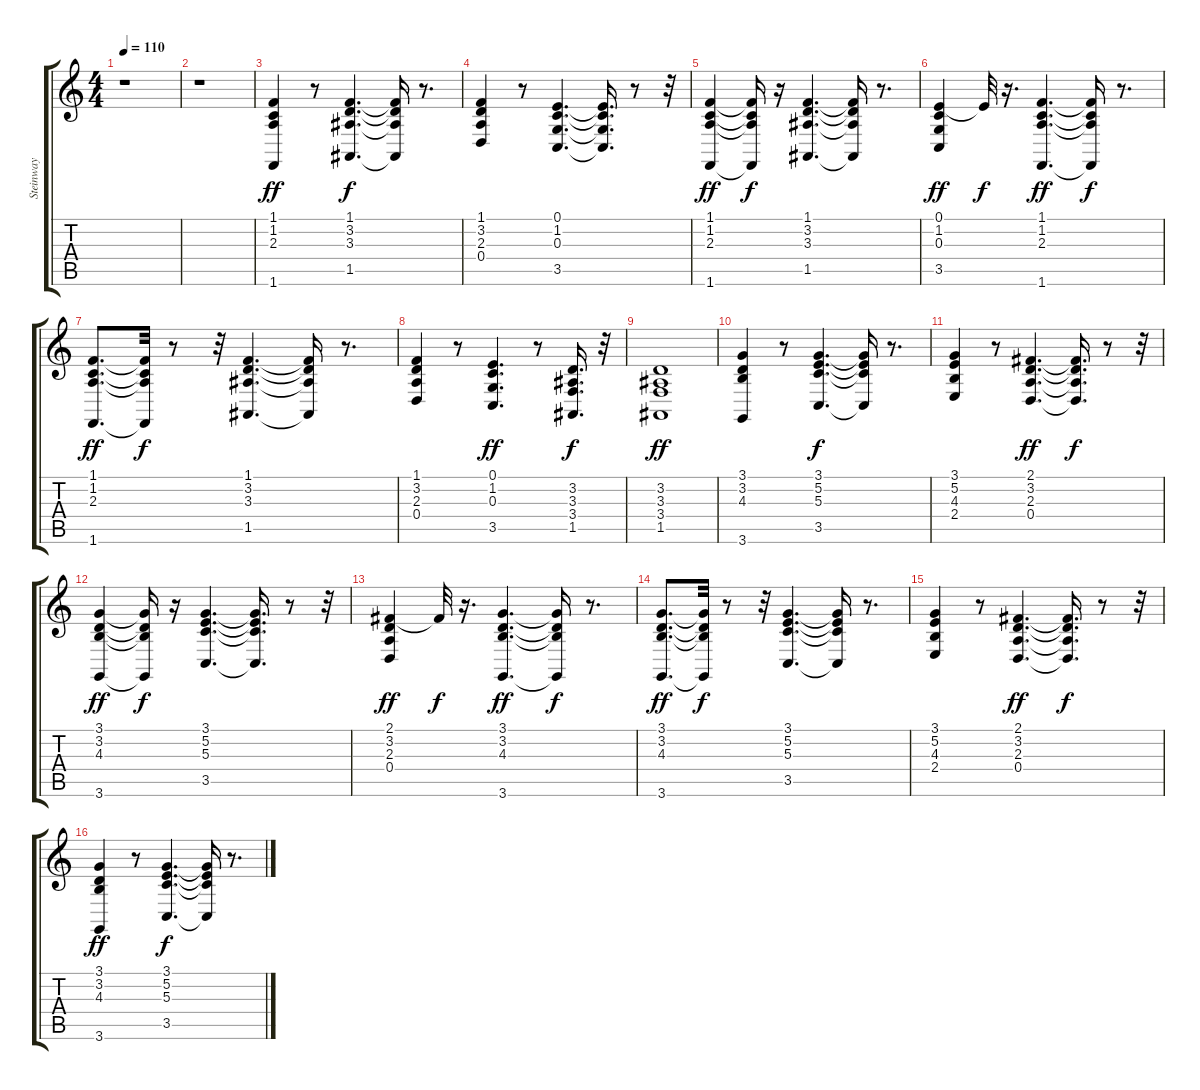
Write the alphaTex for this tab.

\track ("Steinway            " "Steinway  ") {instrument brightacousticpiano}
\staff {score tabs}
\tuning (E4 B3 G3 D3 A2 E2) {hide}
\ts (4 4)
\tempo 110
\clef g2
\ks c
r.1{dy f} |
r.1 |
(1.1 1.2 2.3 1.6).4{dy ff} r.8 (1.1 3.2 3.3 1.5).4{d dy f} (1.1{t} 3.2{t} 3.3{t} 1.5{t}).16 r.8{d} |
(1.1 3.2 2.3 0.4).4 r.8 (0.1 1.2 0.3 3.5).4{d} (0.1{t} 1.2{t} 0.3{t} 3.5{t}).16{d} r.8 r.32 |
(1.1 1.2 2.3 1.6).4{dy ff} (1.1{t} 1.2{t} 2.3{t} 1.6{t}).16{dy f} r.16 (1.1 3.2 3.3 1.5).4{d} (1.1{t} 3.2{t} 3.3{t} 1.5{t}).16 r.8{d} |
(0.1 1.2 0.3 3.5).4{dy ff} 0.1{t}.32{dy f} r.16{d} (1.1 1.2 2.3 1.6).4{d dy ff} (1.1{t} 1.2{t} 2.3{t} 1.6{t}).16{dy f} r.8{d} |
(1.1 1.2 2.3 1.6).8{d dy ff} (1.1{t} 1.2{t} 2.3{t} 1.6{t}).32{dy f} r.8 r.32 (1.1 3.2 3.3 1.5).4{d} (1.1{t} 3.2{t} 3.3{t} 1.5{t}).16 r.8{d} |
(1.1 3.2 2.3 0.4).4 r.8 (0.1 1.2 0.3 3.5).4{d dy ff} r.8 (3.2 3.3 3.4 1.5).16{d dy f} r.32 |
(3.2 3.3 3.4 1.5).1{dy ff} |
(3.1 3.2 4.3 3.6).4 r.8 (3.1 5.2 5.3 3.5).4{d dy f} (3.1{t} 5.2{t} 5.3{t} 3.5{t}).16 r.8{d} |
(3.1 5.2 4.3 2.4).4 r.8 (2.1 3.2 2.3 0.4).4{d dy ff} (2.1{t} 3.2{t} 2.3{t} 0.4{t}).16{d dy f} r.8 r.32 |
(3.1 3.2 4.3 3.6).4{dy ff} (3.1{t} 3.2{t} 4.3{t} 3.6{t}).16{dy f} r.16 (3.1 5.2 5.3 3.5).4{d} (3.1{t} 5.2{t} 5.3{t} 3.5{t}).16{d} r.8 r.32 |
(2.1 3.2 2.3 0.4).4{dy ff} 2.1{t}.32{dy f} r.16{d} (3.1 3.2 4.3 3.6).4{d dy ff} (3.1{t} 3.2{t} 4.3{t} 3.6{t}).16{dy f} r.8{d} |
(3.1 3.2 4.3 3.6).8{d dy ff} (3.1{t} 3.2{t} 4.3{t} 3.6{t}).32{dy f} r.8 r.32 (3.1 5.2 5.3 3.5).4{d} (3.1{t} 5.2{t} 5.3{t} 3.5{t}).16 r.8{d} |
(3.1 5.2 4.3 2.4).4 r.8 (2.1 3.2 2.3 0.4).4{d dy ff} (2.1{t} 3.2{t} 2.3{t} 0.4{t}).16{d dy f} r.8 r.32 |
(3.1 3.2 4.3 3.6).4{dy ff} r.8 (3.1 5.2 5.3 3.5).4{d dy f} (3.1{t} 5.2{t} 5.3{t} 3.5{t}).16 r.8{d}
